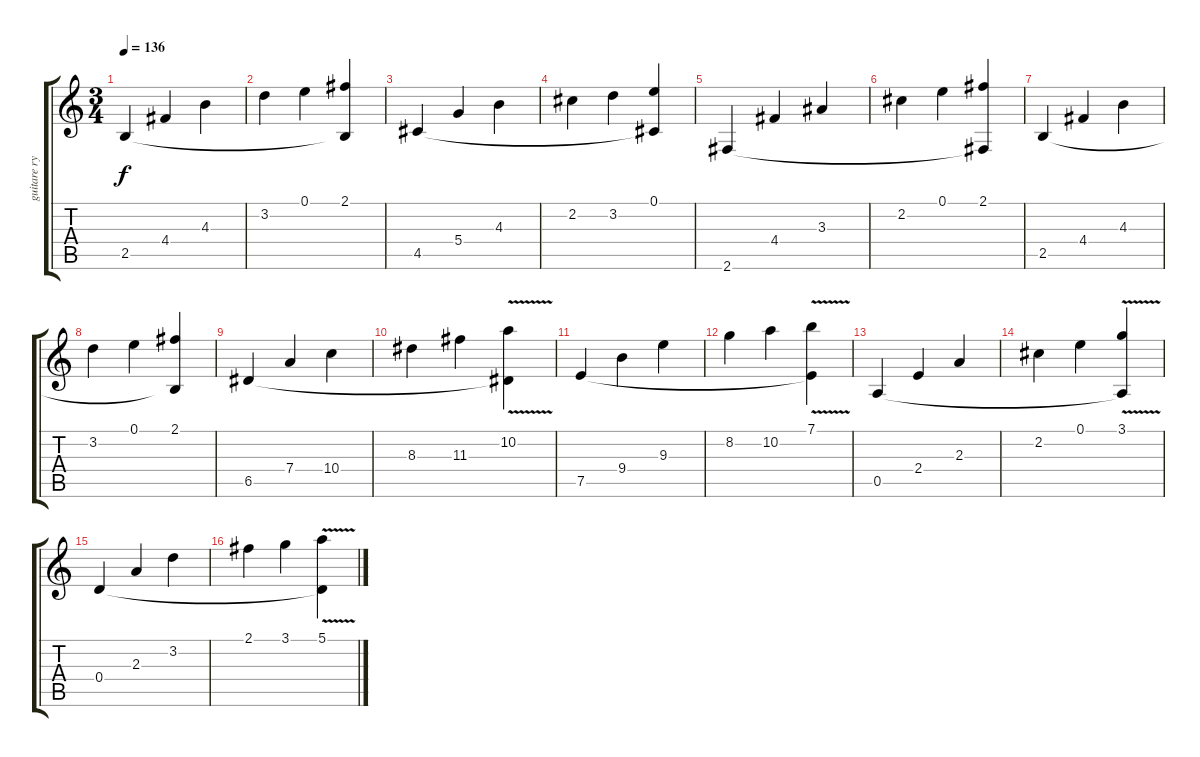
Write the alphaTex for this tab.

\track ("guitare rythmique electrique" "guitare ry") {instrument distortionguitar}
\staff {score tabs}
\tuning (E4 B3 G3 D3 A2 E2) {hide}
\ts (3 4)
\tempo 136
\clef g2
\ks c
2.5.4{dy f} 4.4.4 4.3.4 |
3.2.4 0.1.4 (2.1 2.5{t}).4 |
4.5.4 5.4.4 4.3.4 |
2.2.4 3.2.4 (0.1 4.5{t}).4 |
2.6.4 4.4.4 3.3.4 |
2.2.4 0.1.4 (2.1 2.6{t}).4 |
2.5.4 4.4.4 4.3.4 |
3.2.4 0.1.4 (2.1 2.5{t}).4 |
6.5.4 7.4.4 10.4.4 |
8.3.4 11.3.4 (10.2{v} 6.5{t}).4 |
7.5.4 9.4.4 9.3.4 |
8.2.4 10.2.4 (7.1{v} 7.5{t}).4 |
0.5.4 2.4.4 2.3.4 |
2.2.4 0.1.4 (3.1{v} 0.5{t}).4 |
0.4.4 2.3.4 3.2.4 |
2.1.4 3.1.4 (5.1{v} 0.4{t}).4
